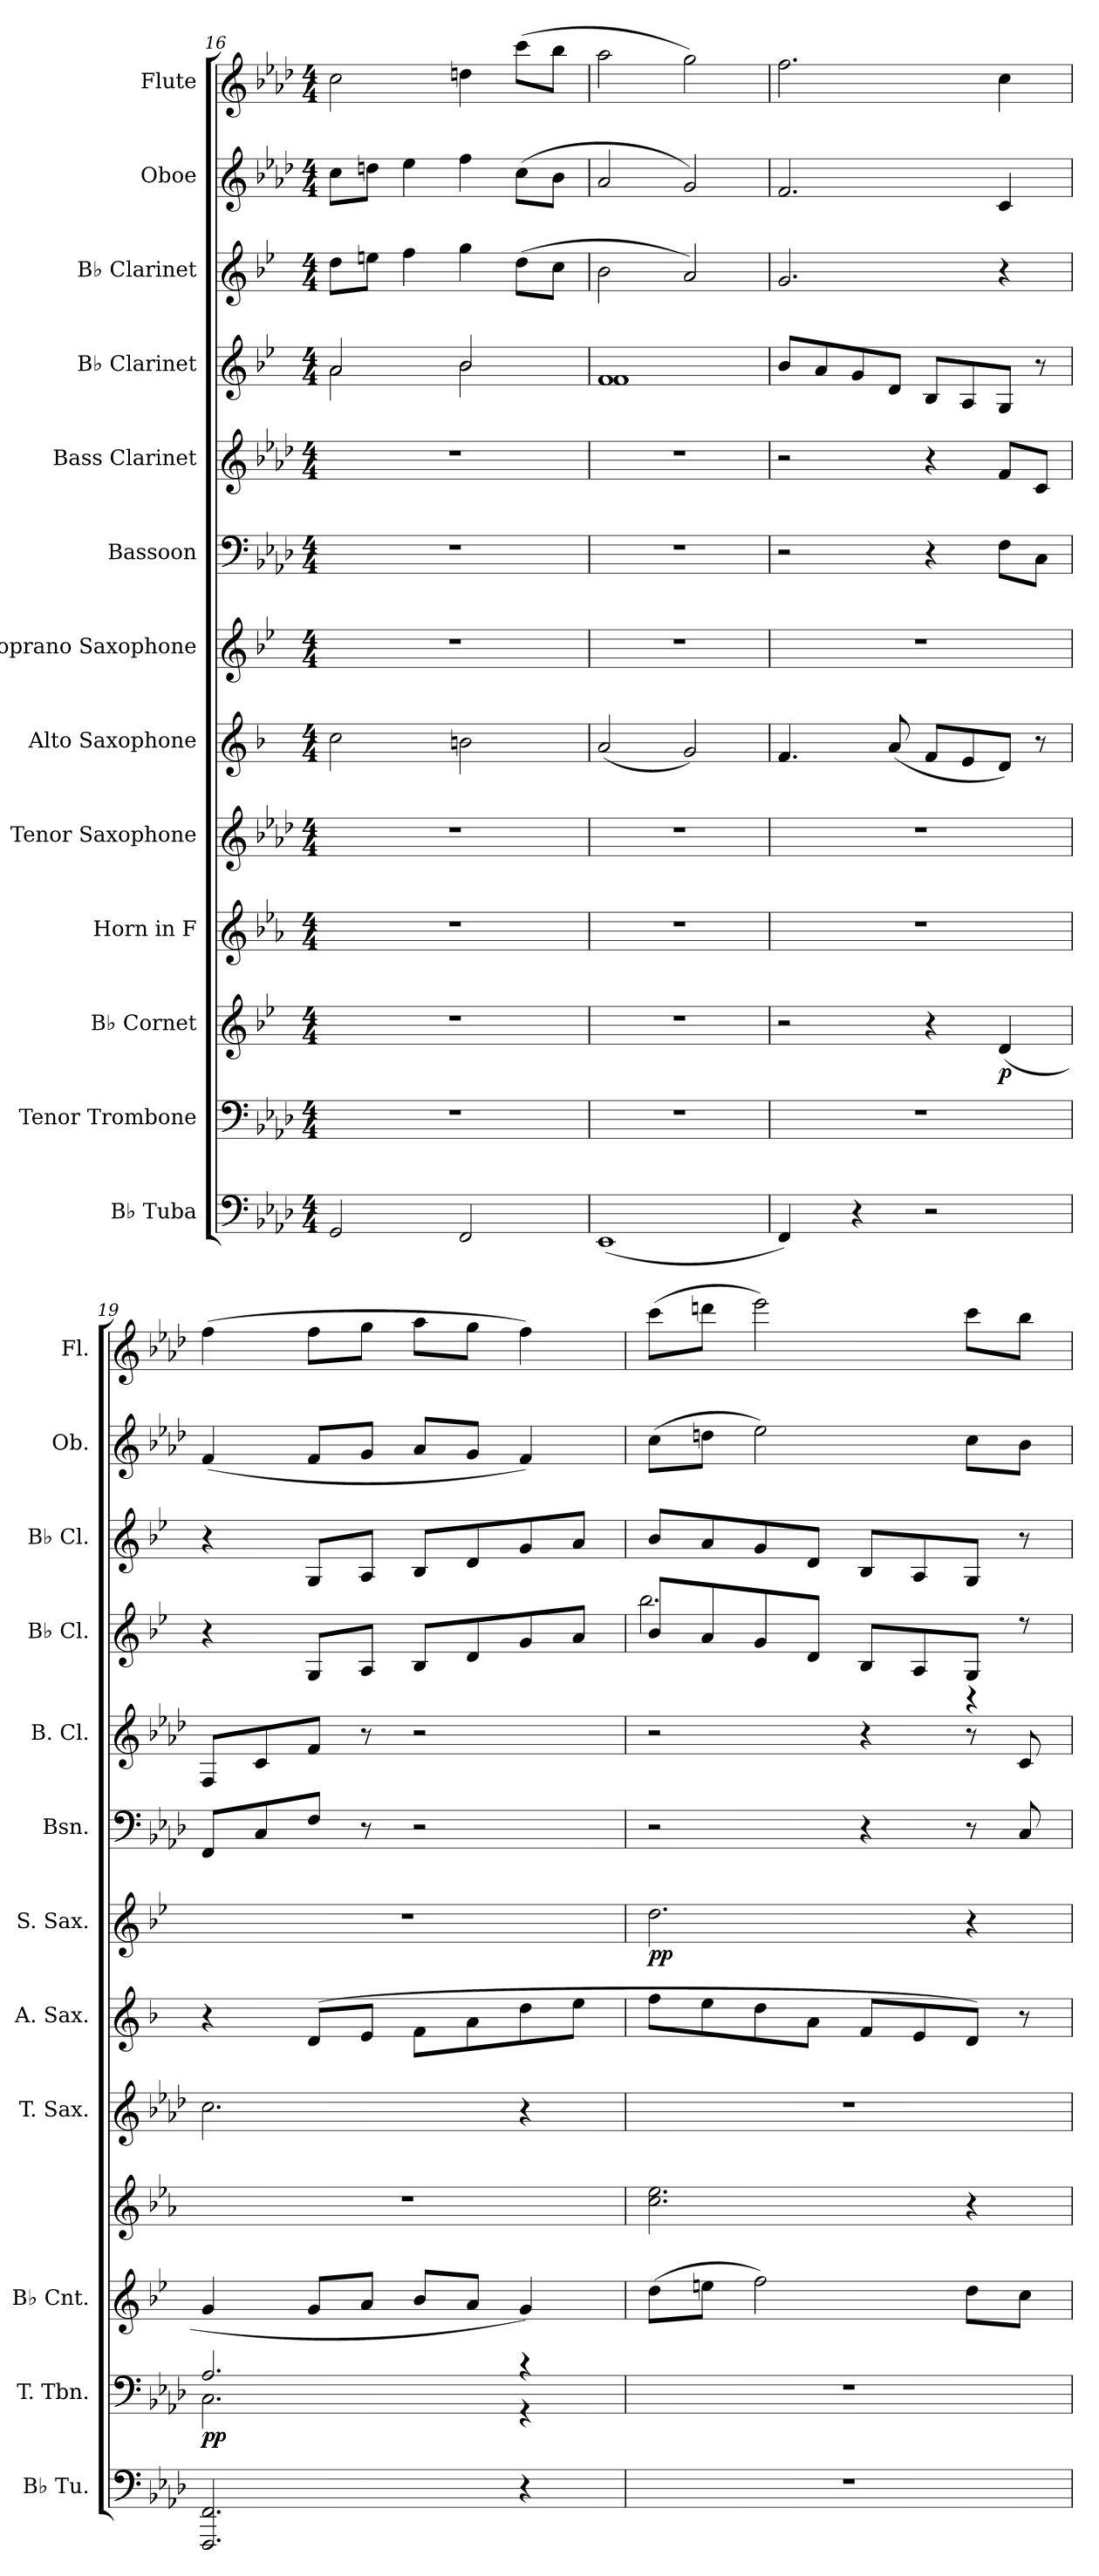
**kern	**kern	**dynam	**kern	**dynam	**kern	**kern	**kern	**kern	**dynam	**kern	**kern	**kern	**kern	**kern	**kern
*part13	*part12	*part12	*part11	*part11	*part10	*part9	*part8	*part7	*part7	*part6	*part5	*part4	*part3	*part2	*part1
*staff13	*staff12	*staff12	*staff11	*staff11	*staff10	*staff9	*staff8	*staff7	*staff7	*staff6	*staff5	*staff4	*staff3	*staff2	*staff1
*I"B♭ Tuba	*I"Tenor Trombone	*	*I"B♭ Cornet	*	*I"Horn in F	*I"Tenor Saxophone	*I"Alto Saxophone	*I"Soprano Saxophone	*	*I"Bassoon	*I"Bass Clarinet	*I"B♭ Clarinet	*I"B♭ Clarinet	*I"Oboe	*I"Flute
*I'B♭ Tu.	*I'T. Tbn.	*	*I'B♭ Cnt.	*	*	*I'T. Sax.	*I'A. Sax.	*I'S. Sax.	*	*I'Bsn.	*I'B. Cl.	*I'B♭ Cl.	*I'B♭ Cl.	*I'Ob.	*I'Fl.
*clefF4	*clefF4	*	*clefG2	*	*clefG2	*clefG2	*clefG2	*clefG2	*	*clefF4	*clefG2	*clefG2	*clefG2	*clefG2	*clefG2
*	*	*	*ITrd1c2	*	*ITrd4c7	*ITrd8c14	*ITrd5c9	*ITrd1c2	*	*	*ITrd8c14	*ITrd1c2	*ITrd1c2	*	*
*k[b-e-a-d-]	*k[b-e-a-d-]	*	*k[b-e-a-d-]	*	*k[b-e-a-d-]	*k[b-e-a-d-]	*k[b-e-a-d-]	*k[b-e-a-d-]	*	*k[b-e-a-d-]	*k[b-e-a-d-]	*k[b-e-a-d-]	*k[b-e-a-d-]	*k[b-e-a-d-]	*k[b-e-a-d-]
*M4/4	*M4/4	*	*M4/4	*	*M4/4	*M4/4	*M4/4	*M4/4	*	*M4/4	*M4/4	*M4/4	*M4/4	*M4/4	*M4/4
=16	=16	=16	=16	=16	=16	=16	=16	=16	=16	=16	=16	=16	=16	=16	=16
*	*	*	*	*	*	*	*	*	*	*	*	*^	*	*	*
2GG/	1r	.	1r	.	1r	1r	2e-\	1r	.	1r	1r	2g/	2g\	8cc\L	8cc\L	2cc\
.	.	.	.	.	.	.	.	.	.	.	.	.	.	8ddn\J	8ddn\J	.
.	.	.	.	.	.	.	.	.	.	.	.	.	.	4ee-\	4ee-\	.
2FF/	.	.	.	.	.	.	2dn\	.	.	.	.	2a-/	2a-\	4ff\	4ff\	4ddn\
.	.	.	.	.	.	.	.	.	.	.	.	.	.	(8cc\L	(8cc\L	(8ccc\L
.	.	.	.	.	.	.	.	.	.	.	.	.	.	8b-\J	8b-\J	8bb-\J
=17	=17	=17	=17	=17	=17	=17	=17	=17	=17	=17	=17	=17	=17	=17	=17	=17
(1EE-	1r	.	1r	.	1r	1r	(2c/	1r	.	1r	1r	1e-	1e-	2a-\	2a-/	2aa-\
.	.	.	.	.	.	.	2B-/)	.	.	.	.	.	.	2g/)	2g/)	2gg\)
*	*	*	*	*	*	*	*	*	*	*	*	*v	*v	*	*	*
!!LO:PB:g=z
=18	=18	=18	=18	=18	=18	=18	=18	=18	=18	=18	=18	=18	=18	=18	=18
4FF/)	1r	.	2r	.	1r	1r	4.A-/	1r	.	2r	2r	8a-/L	2.f/	2.f/	2.ff\
.	.	.	.	.	.	.	.	.	.	.	.	8g/	.	.	.
4r	.	.	.	.	.	.	.	.	.	.	.	8f/	.	.	.
.	.	.	.	.	.	.	(8c/	.	.	.	.	8c/J	.	.	.
2r	.	.	4r	.	.	.	8A-/L	.	.	4r	4r	8A-/L	.	.	.
.	.	.	.	.	.	.	8G/	.	.	.	.	8G/	.	.	.
!	!	!	!	!LO:DY:b	!	!	!	!	!	!	!	!	!	!	!
.	.	.	(4c/	p	.	.	8F/J)	.	.	8F\L	8F/L	8F/J	4r	4c/	4cc\
.	.	.	.	.	.	.	8r	.	.	8C\J	8C/J	8r	.	.	.
=19	=19	=19	=19	=19	=19	=19	=19	=19	=19	=19	=19	=19	=19	=19	=19
*	*^	*	*	*	*	*	*	*	*	*	*	*	*	*	*
!	!	!	!LO:DY:b	!	!	!	!	!	!	!	!	!	!	!	!	!
2.FFF/ 2.FF/	2.A-/	2.C\	pp	4f/	.	1r	2.c\	4r	1r	.	8FF/L	8FF/L	4r	4r	(4f/	(4ff\
.	.	.	.	.	.	.	.	.	.	.	8C/	8C/	.	.	.	.
.	.	.	.	8f/L	.	.	.	(8F/L	.	.	8F/J	8F/J	8F/L	8F/L	8f/L	8ff\L
.	.	.	.	8g/J	.	.	.	8G/J	.	.	8r	8r	8G/J	8G/J	8g/J	8gg\J
.	.	.	.	8a-/L	.	.	.	8A-\L	.	.	2r	2r	8A-/L	8A-/L	8a-/L	8aa-\L
.	.	.	.	8g/J	.	.	.	8c\	.	.	.	.	8c/	8c/	8g/J	8gg\J
4r	4r	4r	.	4f/)	.	.	4r	8f\	.	.	.	.	8f/	8f/	4f/)	4ff\)
.	.	.	.	.	.	.	.	8g\J	.	.	.	.	8g/J	8g/J	.	.
*	*v	*v	*	*	*	*	*	*	*	*	*	*	*	*	*	*
=20	=20	=20	=20	=20	=20	=20	=20	=20	=20	=20	=20	=20	=20	=20	=20
*	*	*	*	*	*	*	*	*	*	*	*	*^	*	*	*
!	!	!	!	!	!	!	!	!	!LO:DY:b	!	!	!	!	!	!	!
1r	1r	.	(8cc\L	.	2.f\ 2.a-\	1r	8a-\L	2.cc\	pp	2r	2r	8a-/L	2.aa-\	8a-/L	(8cc\L	(8ccc\L
.	.	.	8ddn\J	.	.	.	8g\	.	.	.	.	8g/	.	8g/	8ddn\J	8dddn\J
.	.	.	2ee-\)	.	.	.	8f\	.	.	.	.	8f/	.	8f/	2ee-\)	2eee-\)
.	.	.	.	.	.	.	8c\J	.	.	.	.	8c/J	.	8c/J	.	.
.	.	.	.	.	.	.	8A-/L	.	.	4r	4r	8A-/L	.	8A-/L	.	.
.	.	.	.	.	.	.	8G/	.	.	.	.	8G/	.	8G/	.	.
.	.	.	8cc\L	.	4r	.	8F/J)	4r	.	8r	8r	8F/J	4r	8F/J	8cc\L	8ccc\L
.	.	.	8b-\J	.	.	.	8r	.	.	8C/	8C/	8r	.	8r	8b-\J	8bb-\J
*	*	*	*	*	*	*	*	*	*	*	*	*v	*v	*	*	*
=	=	=	=	=	=	=	=	=	=	=	=	=	=	=	=
*-	*-	*-	*-	*-	*-	*-	*-	*-	*-	*-	*-	*-	*-	*-	*-
